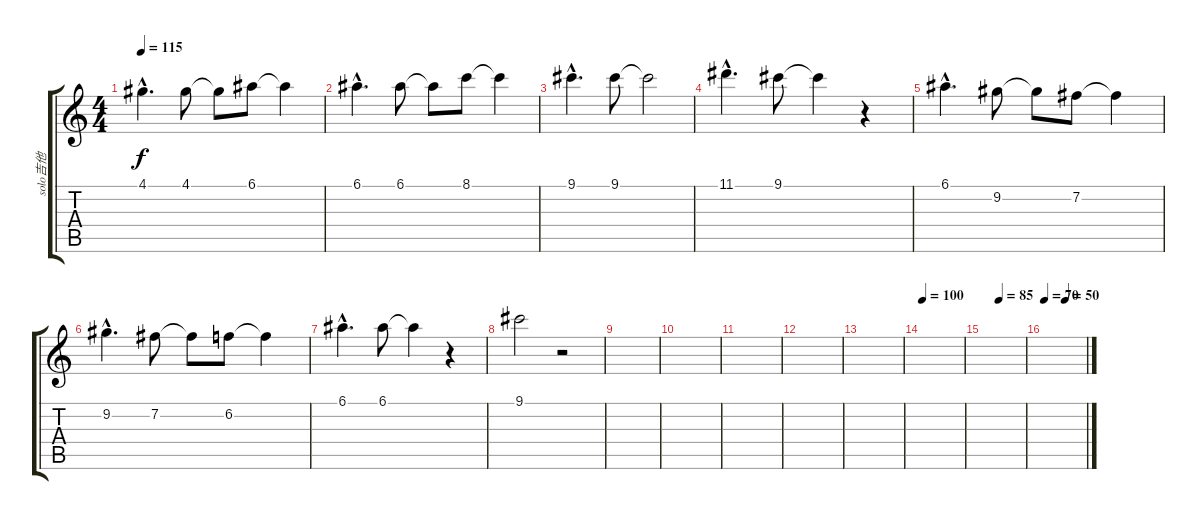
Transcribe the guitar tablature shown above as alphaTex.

\track ("solo吉他" "solo吉他") {instrument acousticguitarnylon}
\staff {score tabs}
\tuning (E4 B3 G3 D3 A2 E2) {hide}
\ts (4 4)
\tempo 115
\clef g2
\ks c
4.1{hac}.4{d dy f} 4.1.8 4.1{t}.8 6.1.8 6.1{t}.4 |
6.1{hac}.4{d} 6.1.8 6.1{t}.8 8.1.8 8.1{t}.4 |
9.1{hac}.4{d} 9.1.8 9.1{t}.2 |
11.1{hac}.4{d} 9.1.8 9.1{t}.4 r.4 |
6.1{hac}.4{d} 9.2.8 9.2{t}.8 7.2.8 7.2{t}.4 |
9.2{hac}.4{d} 7.2.8 7.2{t}.8 6.2.8 6.2{t}.4 |
6.1{hac}.4{d} 6.1.8 6.1{t}.4 r.4 |
9.1.2 r.2 |
|
|
|
|
|
\tempo 100
|
\tempo (85 0.375)
|
\tempo 70
\tempo (50 0.5)
